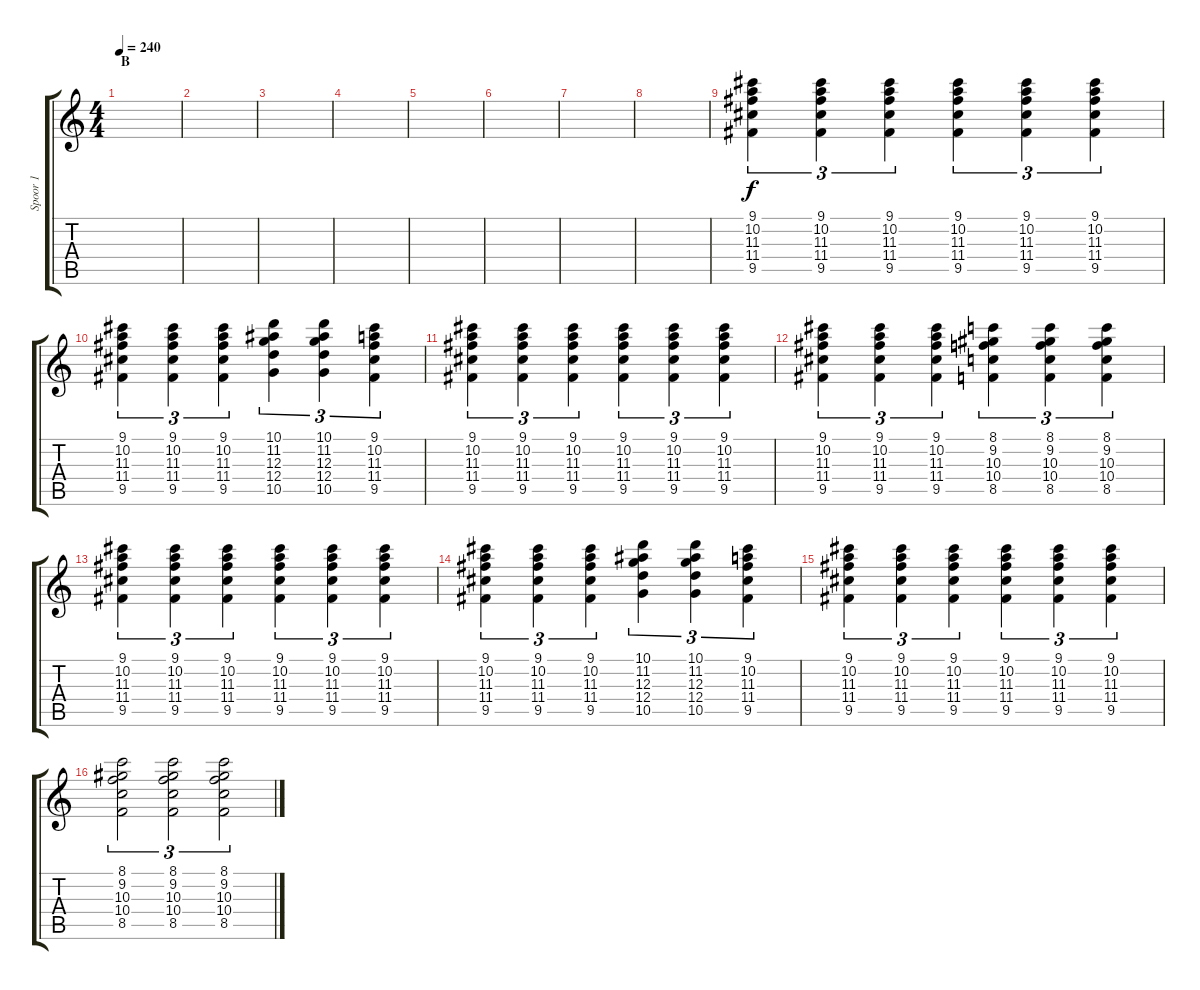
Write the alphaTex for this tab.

\track ("Spoor 1" "Spoor 1") {instrument overdrivenguitar}
\staff {score tabs}
\tuning (E4 B3 G3 D3 A2 E2) {hide}
\ts (4 4)
\section ("" "B")
\tempo 240
\clef g2
\ks c
|
|
|
|
|
|
|
|
(9.1 10.2 11.3 11.4 9.5).4{tu (3 2) volume 9} (9.1 10.2 11.3 11.4 9.5).4{tu (3 2)} (9.1 10.2 11.3 11.4 9.5).4{tu (3 2)} (9.1 10.2 11.3 11.4 9.5).4{tu (3 2)} (9.1 10.2 11.3 11.4 9.5).4{tu (3 2)} (9.1 10.2 11.3 11.4 9.5).4{tu (3 2)} |
(9.1 10.2 11.3 11.4 9.5).4{tu (3 2)} (9.1 10.2 11.3 11.4 9.5).4{tu (3 2)} (9.1 10.2 11.3 11.4 9.5).4{tu (3 2)} (10.1 11.2 12.3 12.4 10.5).4{tu (3 2)} (10.1 11.2 12.3 12.4 10.5).4{tu (3 2)} (9.1 10.2 11.3 11.4 9.5).4{tu (3 2)} |
(9.1 10.2 11.3 11.4 9.5).4{tu (3 2)} (9.1 10.2 11.3 11.4 9.5).4{tu (3 2)} (9.1 10.2 11.3 11.4 9.5).4{tu (3 2)} (9.1 10.2 11.3 11.4 9.5).4{tu (3 2)} (9.1 10.2 11.3 11.4 9.5).4{tu (3 2)} (9.1 10.2 11.3 11.4 9.5).4{tu (3 2)} |
(9.1 10.2 11.3 11.4 9.5).4{tu (3 2)} (9.1 10.2 11.3 11.4 9.5).4{tu (3 2)} (9.1 10.2 11.3 11.4 9.5).4{tu (3 2)} (8.1 9.2 10.3 10.4 8.5).4{tu (3 2)} (8.1 9.2 10.3 10.4 8.5).4{tu (3 2)} (8.1 9.2 10.3 10.4 8.5).4{tu (3 2)} |
(9.1 10.2 11.3 11.4 9.5).4{tu (3 2)} (9.1 10.2 11.3 11.4 9.5).4{tu (3 2)} (9.1 10.2 11.3 11.4 9.5).4{tu (3 2)} (9.1 10.2 11.3 11.4 9.5).4{tu (3 2)} (9.1 10.2 11.3 11.4 9.5).4{tu (3 2)} (9.1 10.2 11.3 11.4 9.5).4{tu (3 2)} |
(9.1 10.2 11.3 11.4 9.5).4{tu (3 2)} (9.1 10.2 11.3 11.4 9.5).4{tu (3 2)} (9.1 10.2 11.3 11.4 9.5).4{tu (3 2)} (10.1 11.2 12.3 12.4 10.5).4{tu (3 2)} (10.1 11.2 12.3 12.4 10.5).4{tu (3 2)} (9.1 10.2 11.3 11.4 9.5).4{tu (3 2)} |
(9.1 10.2 11.3 11.4 9.5).4{tu (3 2)} (9.1 10.2 11.3 11.4 9.5).4{tu (3 2)} (9.1 10.2 11.3 11.4 9.5).4{tu (3 2)} (9.1 10.2 11.3 11.4 9.5).4{tu (3 2)} (9.1 10.2 11.3 11.4 9.5).4{tu (3 2)} (9.1 10.2 11.3 11.4 9.5).4{tu (3 2)} |
(8.1 9.2 10.3 10.4 8.5).2{tu (3 2)} (8.1 9.2 10.3 10.4 8.5).2{tu (3 2)} (8.1 9.2 10.3 10.4 8.5).2{tu (3 2)}
